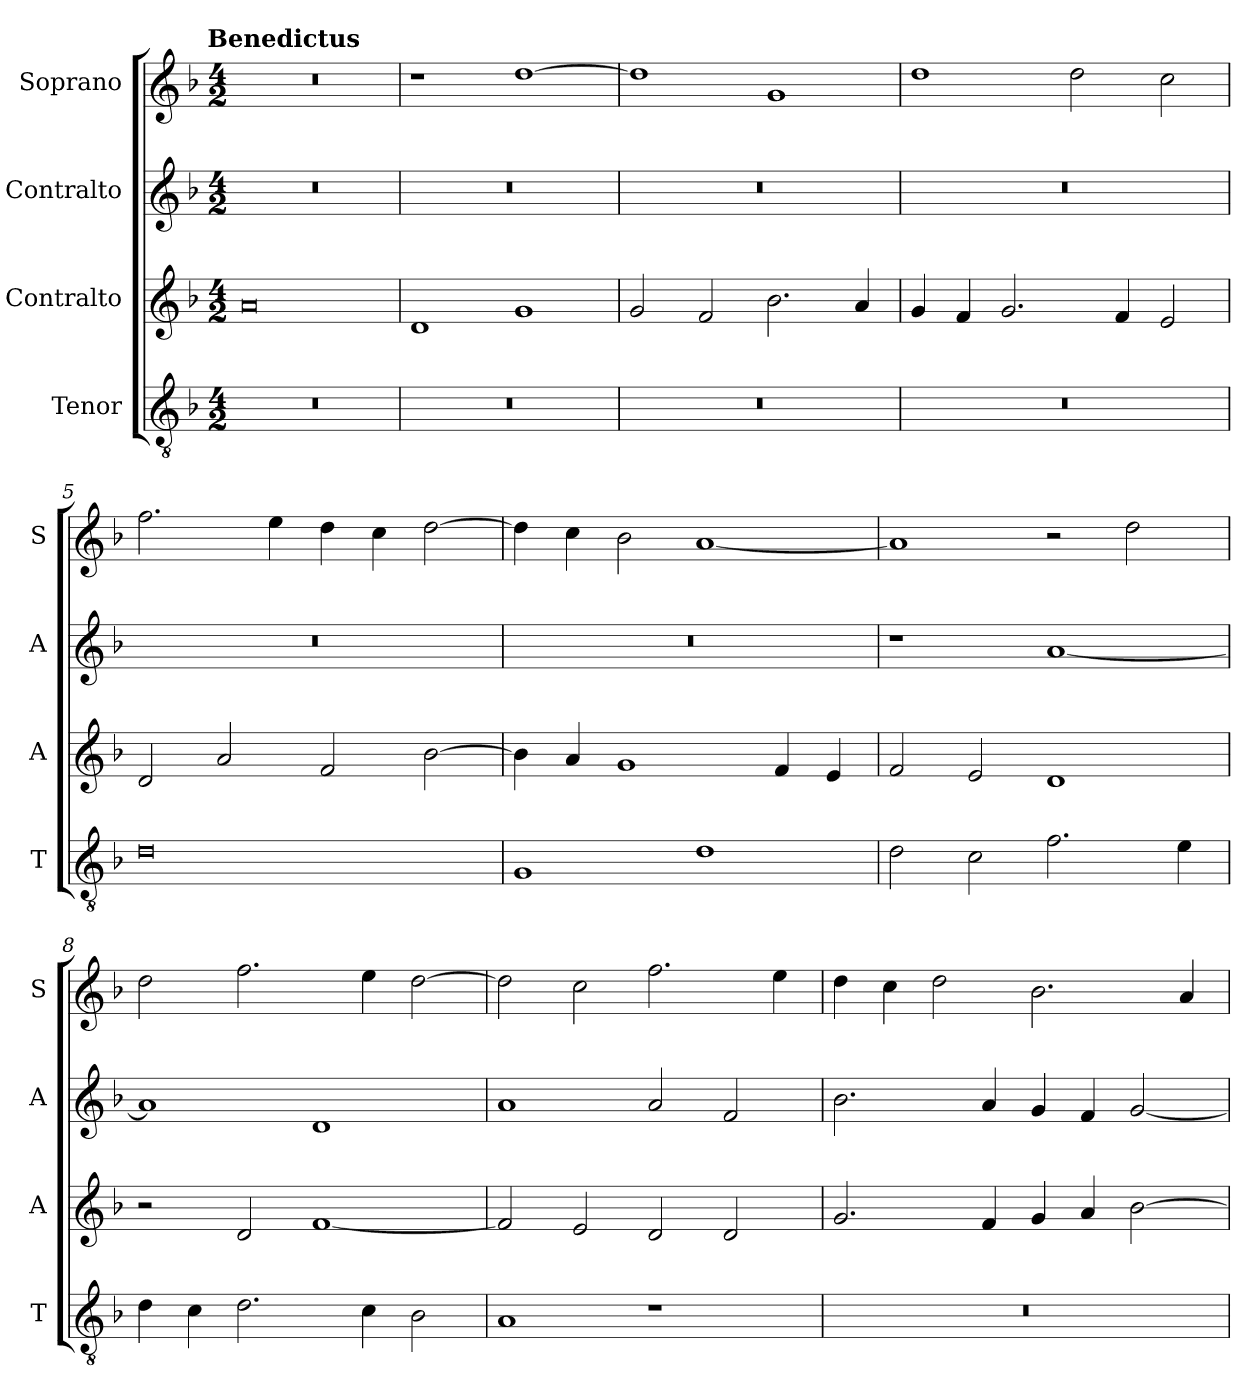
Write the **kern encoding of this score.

**kern	**kern	**kern	**kern
*part4	*part3	*part2	*part1
*staff4	*staff3	*staff2	*staff1
*I"Tenor	*I"Contralto	*I"Contralto	*I"Soprano
*I'T	*I'A	*I'A	*I'S
*clefGv2	*clefG2	*clefG2	*clefG2
*k[b-]	*k[b-]	*k[b-]	*k[b-]
*G:dor	*G:dor	*G:dor	*G:dor
!!LO:TX:omd:t=Benedictus
*M4/2	*M4/2	*M4/2	*M4/2
=1	=1	=1	=1
0r	0a	0r	0r
=2	=2	=2	=2
0r	1d	0r	1r
.	1g	.	[1dd
=3	=3	=3	=3
0r	2g	0r	1dd]
.	2f	.	.
.	2.b-	.	1g
.	4a	.	.
=4	=4	=4	=4
0r	4g	0r	1dd
.	4f	.	.
.	2.g	.	.
.	.	.	2dd
.	4f	.	.
.	2e	.	2cc
=5	=5	=5	=5
0d	2d	0r	2.ff
.	2a	.	.
.	.	.	4ee
.	2f	.	4dd
.	.	.	4cc
.	[2b-	.	[2dd
=6	=6	=6	=6
1G	4b-]	0r	4dd]
.	4a	.	4cc
.	1g	.	2b-
1d	.	.	[1a
.	4f	.	.
.	4e	.	.
=7	=7	=7	=7
2d	2f	1r	1a]
2c	2e	.	.
2.f	1d	[1a	2r
.	.	.	2dd
4e	.	.	.
=8	=8	=8	=8
4d	2r	1a]	2dd
4c	.	.	.
2.d	2d	.	2.ff
.	[1f	1d	.
4c	.	.	4ee
2B-	.	.	[2dd
=9	=9	=9	=9
1A	2f]	1a	2dd]
.	2e	.	2cc
1r	2d	2a	2.ff
.	2d	2f	.
.	.	.	4ee
=10	=10	=10	=10
0r	2.g	2.b-	4dd
.	.	.	4cc
.	.	.	2dd
.	4f	4a	.
.	4g	4g	2.b-
.	4a	4f	.
.	[2b-	[2g	.
.	.	.	4a
=	=	=	=
*-	*-	*-	*-
